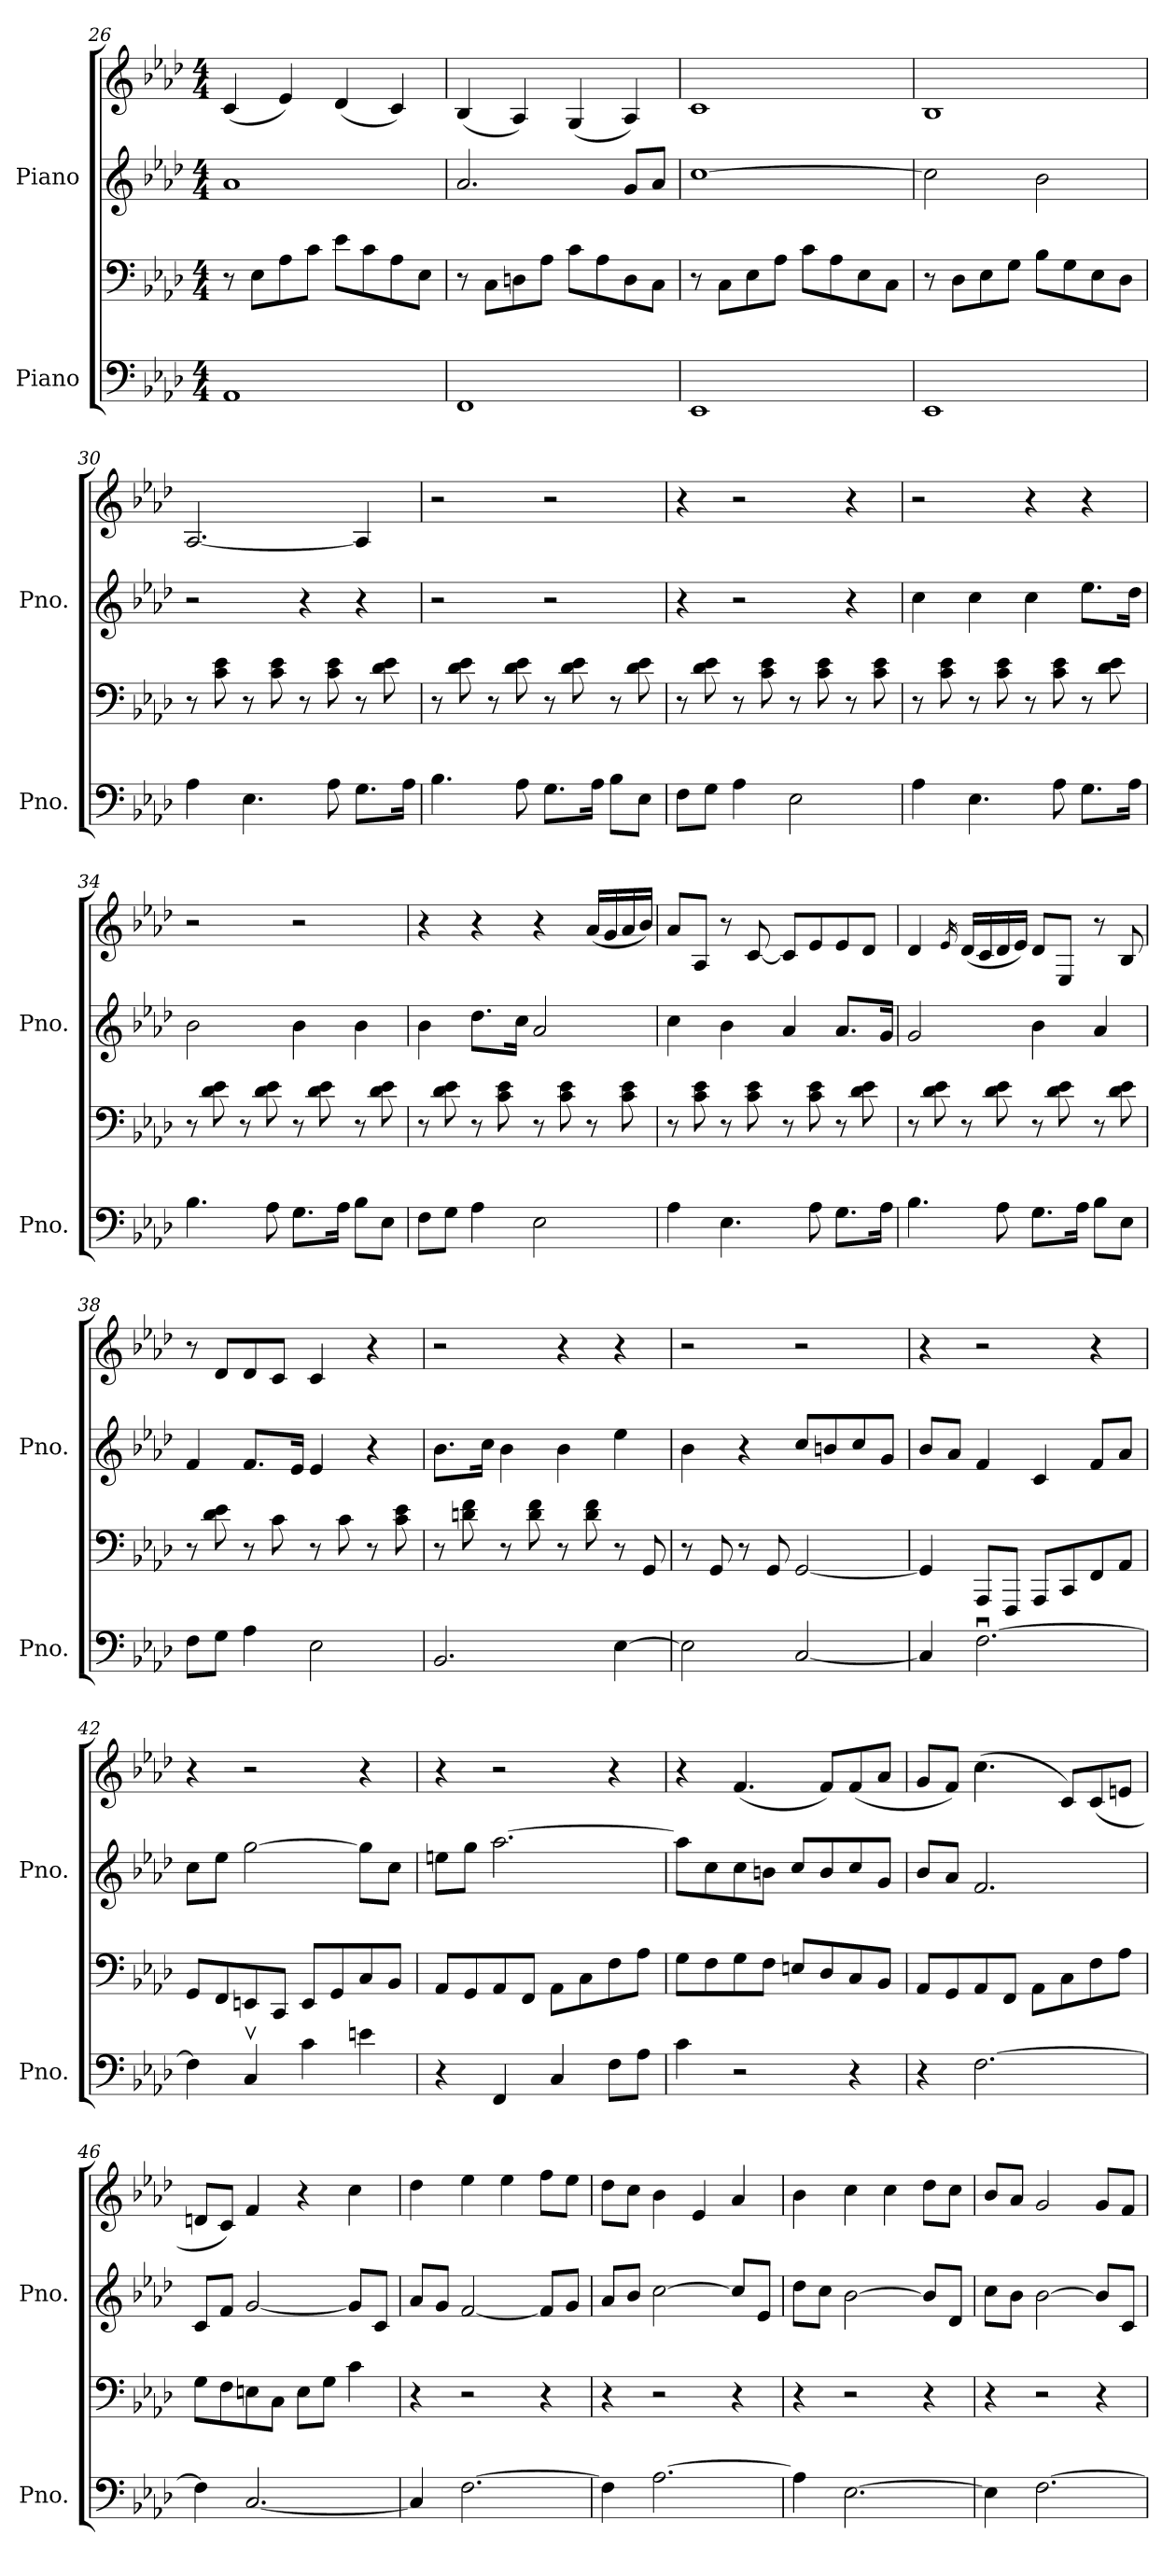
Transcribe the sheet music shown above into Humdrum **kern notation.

**kern	**kern	**kern	**kern
*part2	*part2	*part1	*part1
*staff4	*staff3	*staff2	*staff1
*I"Piano	*	*I"Piano	*
*I'Pno.	*	*I'Pno.	*
*clefF4	*clefF4	*clefG2	*clefG2
*k[b-e-a-d-]	*k[b-e-a-d-]	*k[b-e-a-d-]	*k[b-e-a-d-]
*M4/4	*M4/4	*M4/4	*M4/4
=26	=26	=26	=26
1AA-	8r	1a-	(4c/
.	8E-\L	.	.
.	8A-\	.	4e-/)
.	8c\J	.	.
.	8e-\L	.	(4d-/
.	8c\	.	.
.	8A-\	.	4c/)
.	8E-\J	.	.
!!LO:LB:g=z
=27	=27	=27	=27
1FF	8r	2.a-/	(4B-/
.	8C\L	.	.
.	8Dn\	.	4A-/)
.	8A-\J	.	.
.	8c\L	.	(4G/
.	8A-\	.	.
.	8D\	8g/L	4A-/)
.	8C\J	8a-/J	.
=28	=28	=28	=28
1EE-	8r	[1cc	1c
.	8C\L	.	.
.	8E-\	.	.
.	8A-\J	.	.
.	8c\L	.	.
.	8A-\	.	.
.	8E-\	.	.
.	8C\J	.	.
=29	=29	=29	=29
1EE-	8r	2cc\]	1B-
.	8D-\L	.	.
.	8E-\	.	.
.	8G\J	.	.
.	8B-\L	2b-\	.
.	8G\	.	.
.	8E-\	.	.
.	8D-\J	.	.
=30	=30	=30	=30
4A-\	8r	2r	[2.A-/
.	8c\ 8e-\	.	.
4.E-\	8r	.	.
.	8c\ 8e-\	.	.
.	8r	4r	.
8A-\	8c\ 8e-\	.	.
8.G\L	8r	4r	4A-/]
.	8d-\ 8e-\	.	.
16A-\Jk	.	.	.
!!LO:LB:g=z
=31	=31	=31	=31
4.B-\	8r	2r	2r
.	8d-\ 8e-\	.	.
.	8r	.	.
8A-\	8d-\ 8e-\	.	.
8.G\L	8r	2r	2r
.	8d-\ 8e-\	.	.
16A-\Jk	.	.	.
8B-\L	8r	.	.
8E-\J	8d-\ 8e-\	.	.
=32	=32	=32	=32
8F\L	8r	4r	4r
8G\J	8d-\ 8e-\	.	.
4A-\	8r	2r	2r
.	8c\ 8e-\	.	.
2E-\	8r	.	.
.	8c\ 8e-\	.	.
.	8r	4r	4r
.	8c\ 8e-\	.	.
=33	=33	=33	=33
4A-\	8r	4cc\	2r
.	8c\ 8e-\	.	.
4.E-\	8r	4cc\	.
.	8c\ 8e-\	.	.
.	8r	4cc\	4r
8A-\	8c\ 8e-\	.	.
8.G\L	8r	8.ee-\L	4r
.	8d-\ 8e-\	.	.
16A-\Jk	.	16dd-\Jk	.
=34	=34	=34	=34
4.B-\	8r	2b-\	2r
.	8d-\ 8e-\	.	.
.	8r	.	.
8A-\	8d-\ 8e-\	.	.
8.G\L	8r	4b-\	2r
.	8d-\ 8e-\	.	.
16A-\Jk	.	.	.
8B-\L	8r	4b-\	.
8E-\J	8d-\ 8e-\	.	.
!!LO:PB:g=z
=35	=35	=35	=35
8F\L	8r	4b-\	4r
8G\J	8d-\ 8e-\	.	.
4A-\	8r	8.dd-\L	4r
.	8c\ 8e-\	.	.
.	.	16cc\Jk	.
2E-\	8r	2a-/	4r
.	8c\ 8e-\	.	.
.	8r	.	(16a-/LL
.	.	.	16g/
.	8c\ 8e-\	.	16a-/
.	.	.	16b-/JJ)
=36	=36	=36	=36
4A-\	8r	4cc\	8a-/L
.	8c\ 8e-\	.	8A-/J
4.E-\	8r	4b-\	8r
.	8c\ 8e-\	.	[8c/
.	8r	4a-/	8c/L]
8A-\	8c\ 8e-\	.	8e-/
8.G\L	8r	8.a-/L	8e-/
.	8d-\ 8e-\	.	8d-/J
16A-\Jk	.	16g/Jk	.
=37	=37	=37	=37
4.B-\	8r	2g/	4d-/
.	8d-\ 8e-\	.	.
.	.	.	16qe-/
.	8r	.	(16d-/LL
.	.	.	16c/
8A-\	8d-\ 8e-\	.	16d-/
.	.	.	16e-/JJ)
8.G\L	8r	4b-\	8d-/L
.	8d-\ 8e-\	.	8E-/J
16A-\Jk	.	.	.
8B-\L	8r	4a-/	8r
8E-\J	8d-\ 8e-\	.	8B-/
=38	=38	=38	=38
8F\L	8r	4f/	8r
8G\J	8d-\ 8e-\	.	8d-/L
4A-\	8r	8.f/L	8d-/
.	8c\	.	8c/J
.	.	16e-/Jk	.
2E-\	8r	4e-/	4c/
.	8c\	.	.
.	8r	4r	4r
.	8c\ 8e-\	.	.
!!LO:LB:g=z
=39	=39	=39	=39
2.BB-/	8r	8.b-\L	2r
.	8dn\ 8f\	.	.
.	.	16cc\Jk	.
.	8r	4b-\	.
.	8d\ 8f\	.	.
.	8r	4b-\	4r
.	8d\ 8f\	.	.
[4E-\	8r	4ee-\	4r
.	8GG/	.	.
=40	=40	=40	=40
2E-\]	8r	4b-\	2r
.	8GG/	.	.
.	8r	4r	.
.	8GG/	.	.
[2C/	[2GG/	8cc/L	2r
.	.	8bn/	.
.	.	8cc/	.
.	.	8g/J	.
=41	=41	=41	=41
4C/]	4GG/]	8b-/L	4r
.	.	8a-/J	.
[2.Fu\	8AAA-/L	4f/	2r
.	8FFF/J	.	.
.	8AAA-/L	4c/	.
.	8CC/	.	.
.	8FF/	8f/L	4r
.	8AA-/J	8a-/J	.
=42	=42	=42	=42
4F\]	8GG/L	8cc\L	4r
.	8FF/	8ee-\J	.
4Cv/	8EEn/	[2gg\	2r
.	8CC/J	.	.
4c\	8EE/L	.	.
.	8GG/	.	.
4en\	8C/	8gg\L]	4r
.	8BB-/J	8cc\J	.
!!LO:LB:g=z
=43	=43	=43	=43
4r	8AA-/L	8een\L	4r
.	8GG/	8gg\J	.
4FF/	8AA-/	[2.aa-\	2r
.	8FF/J	.	.
4C/	8AA-\L	.	.
.	8C\	.	.
8F\L	8F\	.	4r
8A-\J	8A-\J	.	.
=44	=44	=44	=44
4c\	8G\L	8aa-\L]	4r
.	8F\	8cc\	.
2r	8G\	8cc\	(4.f/
.	8F\J	8bn\J	.
.	8En/L	8cc/L	.
.	8D-/	8b/	8f/L)
4r	8C/	8cc/	(8f/
.	8BB-/J	8g/J	8a-/J
=45	=45	=45	=45
4r	8AA-/L	8b-/L	8g/L
.	8GG/	8a-/J	8f/J)
[2.F\	8AA-/	2.f/	(4.cc\
.	8FF/J	.	.
.	8AA-\L	.	.
.	8C\	.	8c/L)
.	8F\	.	(8c/
.	8A-\J	.	8en/J
=46	=46	=46	=46
4F\]	8G\L	8c/L	8dn/L
.	8F\	8f/J	8c/J)
[2.C/	8En\	[2g/	4f/
.	8C\J	.	.
.	8E\L	.	4r
.	8G\J	.	.
.	4c\	8g/L]	4cc\
.	.	8c/J	.
!!LO:PB:g=z
=47	=47	=47	=47
4C/]	4r	8a-/L	4dd-\
.	.	8g/J	.
[2.F\	2r	[2f/	4ee-\
.	.	.	4ee-\
.	4r	8f/L]	8ff\L
.	.	8g/J	8ee-\J
=48	=48	=48	=48
4F\]	4r	8a-/L	8dd-\L
.	.	8b-/J	8cc\J
[2.A-\	2r	[2cc\	4b-\
.	.	.	4e-/
.	4r	8cc/L]	4a-/
.	.	8e-/J	.
=49	=49	=49	=49
4A-\]	4r	8dd-\L	4b-\
.	.	8cc\J	.
[2.E-\	2r	[2b-\	4cc\
.	.	.	4cc\
.	4r	8b-/L]	8dd-\L
.	.	8d-/J	8cc\J
=50	=50	=50	=50
4E-\]	4r	8cc\L	8b-/L
.	.	8b-\J	8a-/J
[2.F\	2r	[2b-\	2g/
.	4r	8b-/L]	8g/L
.	.	8c/J	8f/J
=	=	=	=
*-	*-	*-	*-
